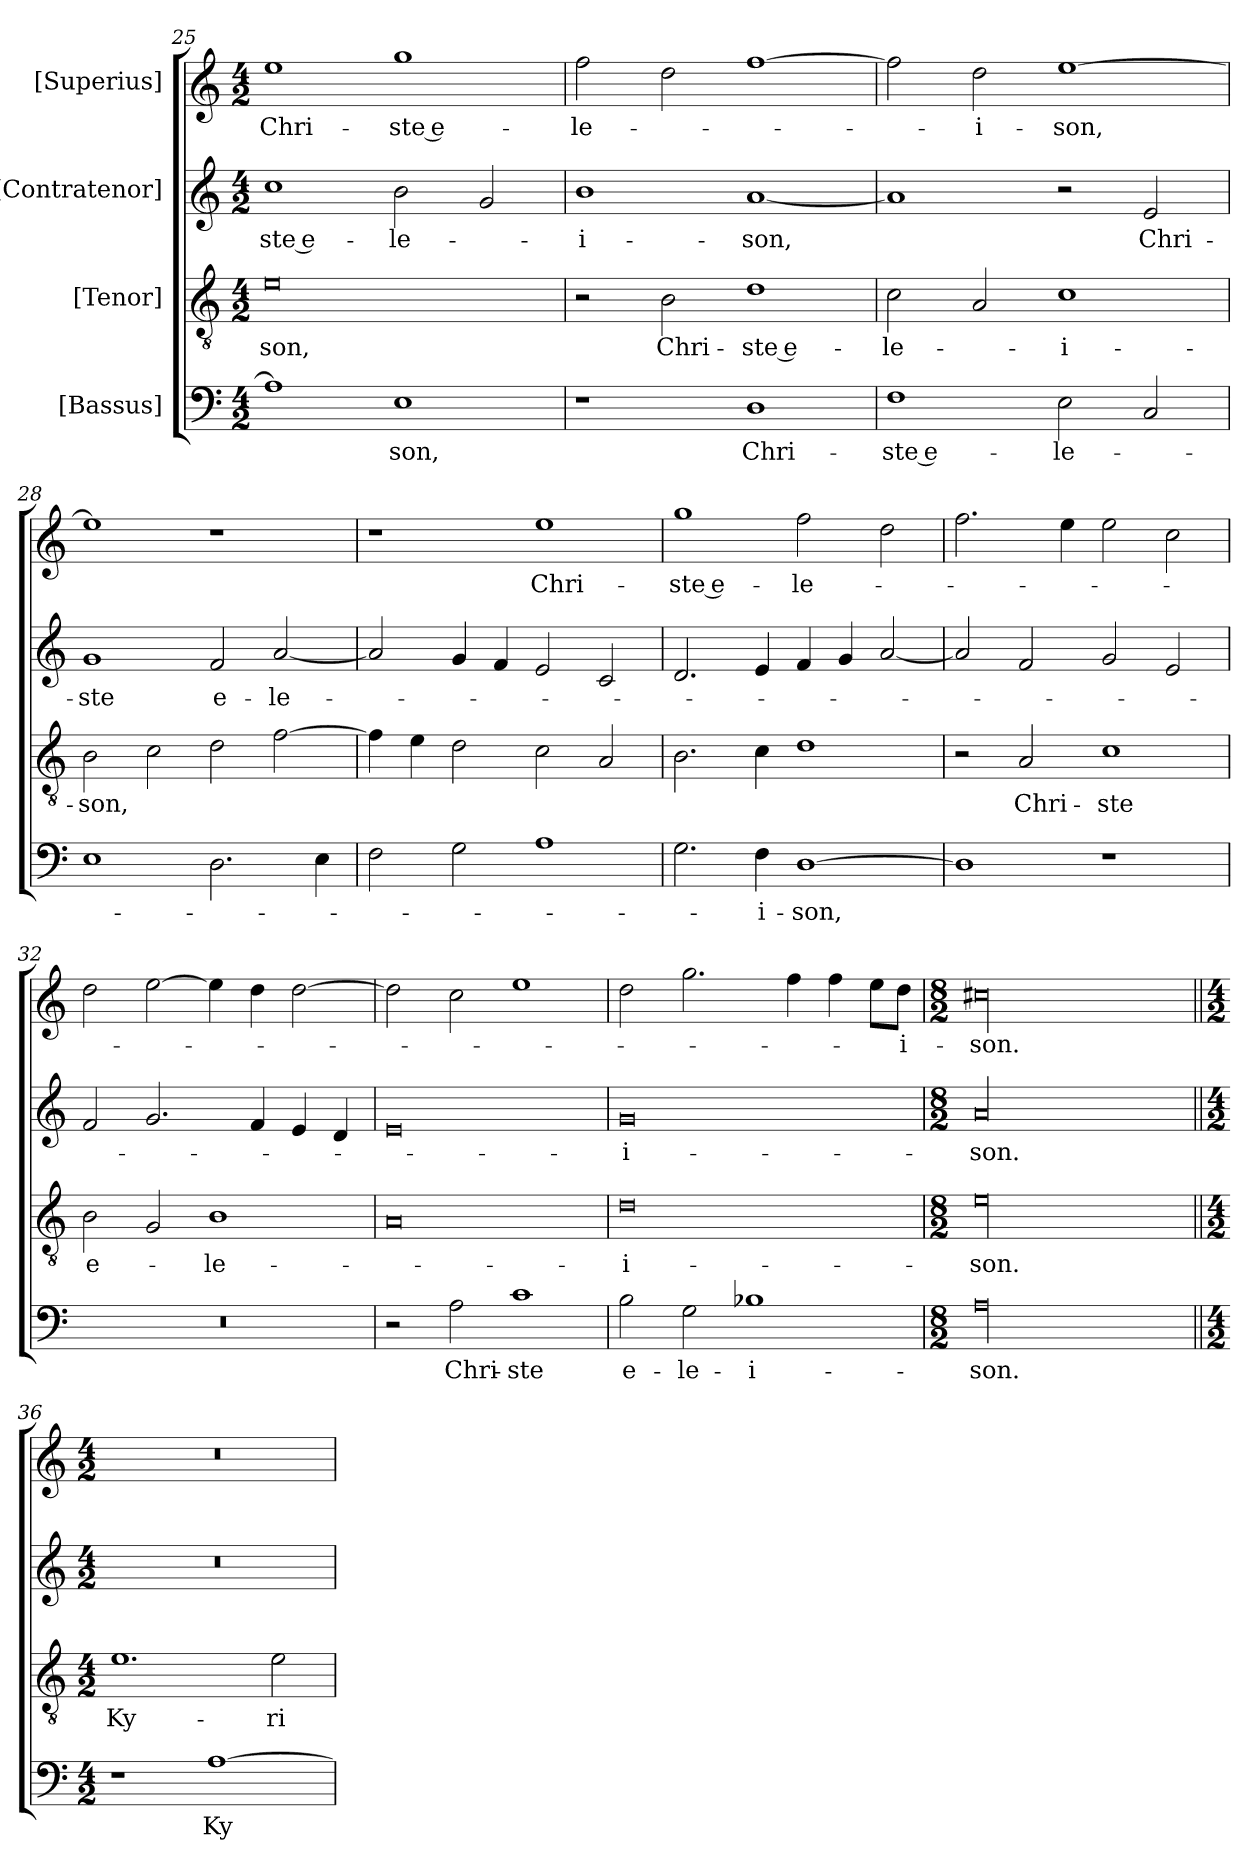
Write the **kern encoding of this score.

**kern	**text	**kern	**text	**kern	**text	**kern	**text
*part4	*part4	*part3	*part3	*part2	*part2	*part1	*part1
*staff4	*staff4	*staff3	*staff3	*staff2	*staff2	*staff1	*staff1
*I"[Bassus]	*	*I"[Tenor]	*	*I"[Contratenor]	*	*I"[Superius]	*
*clefF4	*	*clefGv2	*	*clefG2	*	*clefG2	*
*k[]	*	*k[]	*	*k[]	*	*k[]	*
*M4/2	*	*M4/2	*	*M4/2	*	*M4/2	*
=25	=25	=25	=25	=25	=25	=25	=25
1A\]	.	0e\	-son,	1cc\	-ste e-	1ee\	Chri-
1E\	-son,	.	.	2b\	-le-	1gg\	-ste e-
.	.	.	.	2g/	.	.	.
=26	=26	=26	=26	=26	=26	=26	=26
1r	.	2r	.	1b\	-i-	2ff\	-le-
.	.	2B\	Chri-	.	.	2dd\	.
1D\	Chri-	1d\	-ste e-	[1a/	-son,	[1ff\	.
=27	=27	=27	=27	=27	=27	=27	=27
1F\	-ste e-	2c\	-le-	1a/]	.	2ff\]	.
.	.	2A/	.	.	.	2dd\	-i-
2E\	-le-	1c\	-i-	2r	.	[1ee\	-son,
2C/	.	.	.	2e/	Chri-	.	.
=28	=28	=28	=28	=28	=28	=28	=28
1E\	.	2B\	-son,	1g/	-ste	1ee\]	.
.	.	2c\	.	.	.	.	.
2.D\	.	2d\	.	2f/	e-	1r	.
.	.	[2f\	.	[2a/	-le-	.	.
4E\	.	.	.	.	.	.	.
=29	=29	=29	=29	=29	=29	=29	=29
2F\	.	4f\]	.	2a/]	.	1r	.
.	.	4e\	.	.	.	.	.
2G\	.	2d\	.	4g/	.	.	.
.	.	.	.	4f/	.	.	.
1A\	.	2c\	.	2e/	.	1ee\	Chri-
.	.	2A/	.	2c/	.	.	.
=30	=30	=30	=30	=30	=30	=30	=30
2.G\	.	2.B\	.	2.d/	.	1gg\	-ste e-
4F\	-i-	4c\	.	4e/	.	.	.
[1D\	-son,	1d\	.	4f/	.	2ff\	-le-
.	.	.	.	4g/	.	.	.
.	.	.	.	[2a/	.	2dd\	.
=31	=31	=31	=31	=31	=31	=31	=31
1D\]	.	2r	.	2a/]	.	2.ff\	.
.	.	2A/	Chri-	2f/	.	.	.
.	.	.	.	.	.	4ee\	.
1r	.	1c\	-ste	2g/	.	2ee\	.
.	.	.	.	2e/	.	2cc\	.
=32	=32	=32	=32	=32	=32	=32	=32
0r	.	2B\	e-	2f/	.	2dd\	.
.	.	2G/	.	2.g/	.	[2ee\	.
.	.	1B\	-le-	.	.	4ee\]	.
.	.	.	.	4f/	.	4dd\	.
.	.	.	.	4e/	.	[2dd\	.
.	.	.	.	4d/	.	.	.
=33	=33	=33	=33	=33	=33	=33	=33
2r	.	0A/	.	0e/	.	2dd\]	.
2A\	Chri-	.	.	.	.	2cc\	.
1c\	-ste	.	.	.	.	1ee\	.
=34	=34	=34	=34	=34	=34	=34	=34
2B\	e-	0d\	-i-	0g/	-i-	2dd\	.
2G\	-le-	.	.	.	.	2.gg\	.
1B-X\	-i-	.	.	.	.	.	.
.	.	.	.	.	.	4ff\	.
.	.	.	.	.	.	4ff\	.
.	.	.	.	.	.	8ee\L	.
.	.	.	.	.	.	8dd\J	-i-
=35	=35	=35	=35	=35	=35	=35	=35
*M8/2	*	*M8/2	*	*M8/2	*	*M8/2	*
00A\	-son.	00e\	-son.	00a/	-son.	00cc#X\	-son.
=36||	=36||	=36||	=36||	=36||	=36||	=36||	=36||
*M4/2	*	*M4/2	*	*M4/2	*	*M4/2	*
1r	.	1.e\	Ky-	0r	.	0r	.
[1A\	Ky-	.	.	.	.	.	.
.	.	2e\	-ri-	.	.	.	.
=	=	=	=	=	=	=	=
*-	*-	*-	*-	*-	*-	*-	*-
